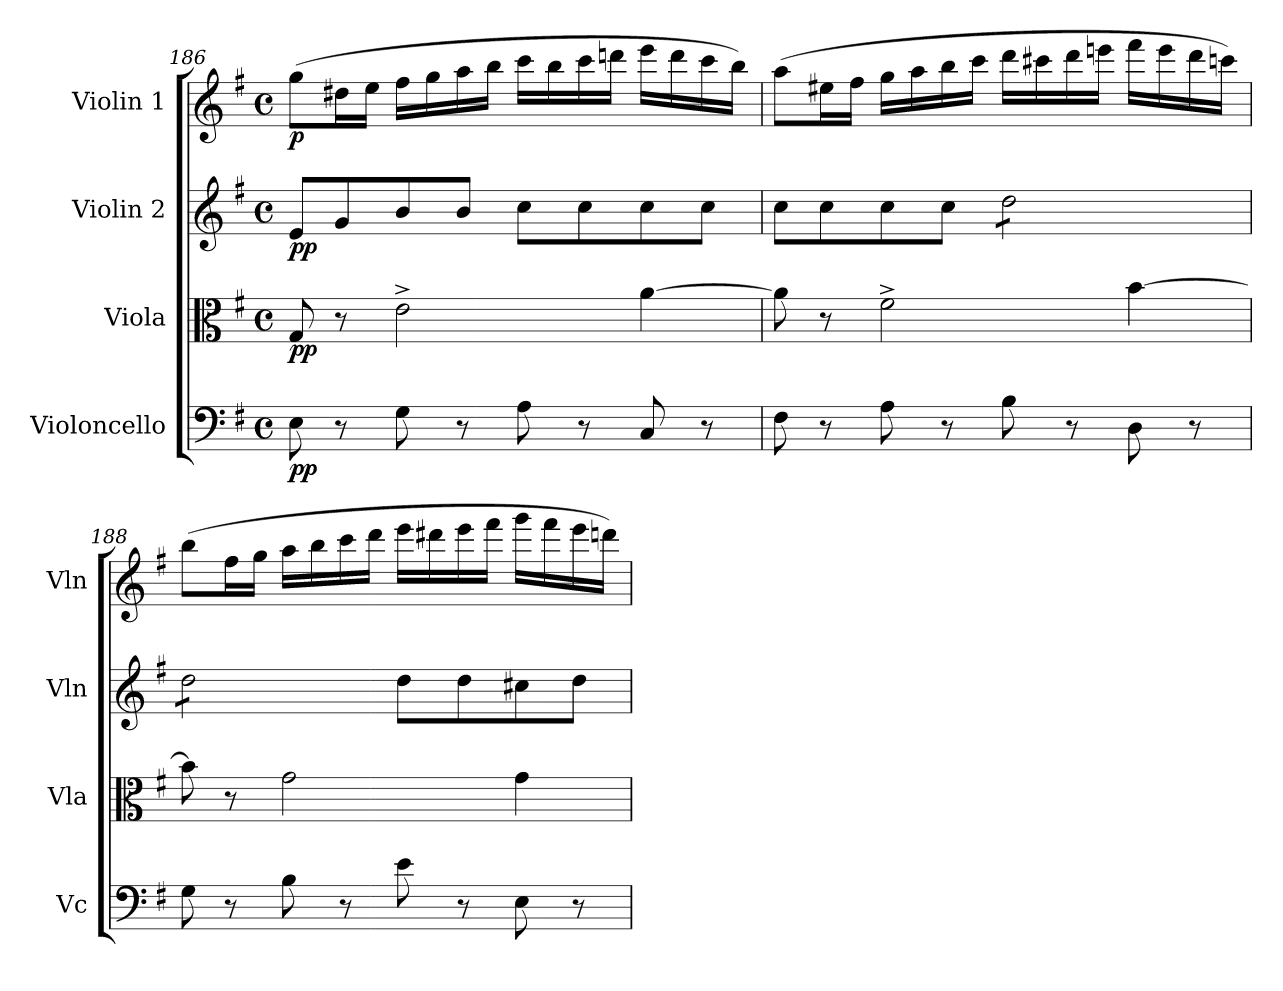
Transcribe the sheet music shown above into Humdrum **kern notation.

**kern	**dynam	**kern	**dynam	**kern	**dynam	**kern	**dynam
*part4	*part4	*part3	*part3	*part2	*part2	*part1	*part1
*staff4	*staff4	*staff3	*staff3	*staff2	*staff2	*staff1	*staff1
*I"Violoncello	*	*I"Viola	*	*I"Violin 2	*	*I"Violin 1	*
*I'Vc	*	*I'Vla	*	*I'Vln	*	*I'Vln	*
!!LO:LB:g=z
*clefF4	*	*clefC3	*	*clefG2	*	*clefG2	*
*k[f#]	*	*k[f#]	*	*k[f#]	*	*k[f#]	*
*M4/4	*	*M4/4	*	*M4/4	*	*M4/4	*
*met(c)	*	*met(c)	*	*met(c)	*	*met(c)	*
=186	=186	=186	=186	=186	=186	=186	=186
!	!LO:DY:b	!	!LO:DY:b	!	!LO:DY:b	!	!LO:DY:b
8E\	pp	8G/	pp	8e/L	pp	(8gg\L	p
8r	.	8r	.	8g/	.	16dd#X\L	.
.	.	.	.	.	.	16ee\JJ	.
8G\	.	2e^\	.	8b/	.	16ff#\LL	.
.	.	.	.	.	.	16gg\	.
8r	.	.	.	8b/J	.	16aa\	.
.	.	.	.	.	.	16bb\JJ	.
8A\	.	.	.	8cc\L	.	16ccc\LL	.
.	.	.	.	.	.	16bb\	.
8r	.	.	.	8cc\	.	16ccc\	.
.	.	.	.	.	.	16dddn\JJ	.
8C/	.	[>4a\	.	8cc\	.	16eee\LL	.
.	.	.	.	.	.	16ddd\	.
8r	.	.	.	8cc\J	.	16ccc\	.
.	.	.	.	.	.	16bb\JJ)	.
=187	=187	=187	=187	=187	=187	=187	=187
8F#\	.	8a\]	.	8cc\L	.	(8aa\L	.
8r	.	8r	.	8cc\	.	16ee#X\L	.
.	.	.	.	.	.	16ff#\JJ	.
8A\	.	2f#^\	.	8cc\	.	16gg\LL	.
.	.	.	.	.	.	16aa\	.
8r	.	.	.	8cc\J	.	16bb\	.
.	.	.	.	.	.	16ccc\JJ	.
*	*	*	*	*tremolo	*	*	*
8B\	.	.	.	8dd\L	.	16ddd\LL	.
.	.	.	.	.	.	16ccc#X\	.
8r	.	.	.	8dd\	.	16ddd\	.
.	.	.	.	.	.	16eeen\JJ	.
8D\	.	[>4b\	.	8dd\	.	16fff#\LL	.
.	.	.	.	.	.	16eee\	.
8r	.	.	.	8dd\J	.	16ddd\	.
.	.	.	.	.	.	16cccn\JJ)	.
!!LO:LB:g=z
=188	=188	=188	=188	=188	=188	=188	=188
8G\	.	8b\]	.	8dd\L	.	(8bb\L	.
8r	.	8r	.	8dd\	.	16ff#\L	.
.	.	.	.	.	.	16gg\JJ	.
8B\	.	2g\	.	8dd\	.	16aa\LL	.
.	.	.	.	.	.	16bb\	.
8r	.	.	.	8dd\J	.	16ccc\	.
*	*	*	*	*Xtremolo	*	*	*
.	.	.	.	.	.	16ddd\JJ	.
8e\	.	.	.	8dd\L	.	16eee\LL	.
.	.	.	.	.	.	16ddd#X\	.
8r	.	.	.	8dd\	.	16eee\	.
.	.	.	.	.	.	16fff#\JJ	.
8E\	.	4g\	.	8cc#X\	.	16ggg\LL	.
.	.	.	.	.	.	16fff#\	.
8r	.	.	.	8dd\J	.	16eee\	.
.	.	.	.	.	.	16dddn\JJ)	.
=	=	=	=	=	=	=	=
*-	*-	*-	*-	*-	*-	*-	*-
